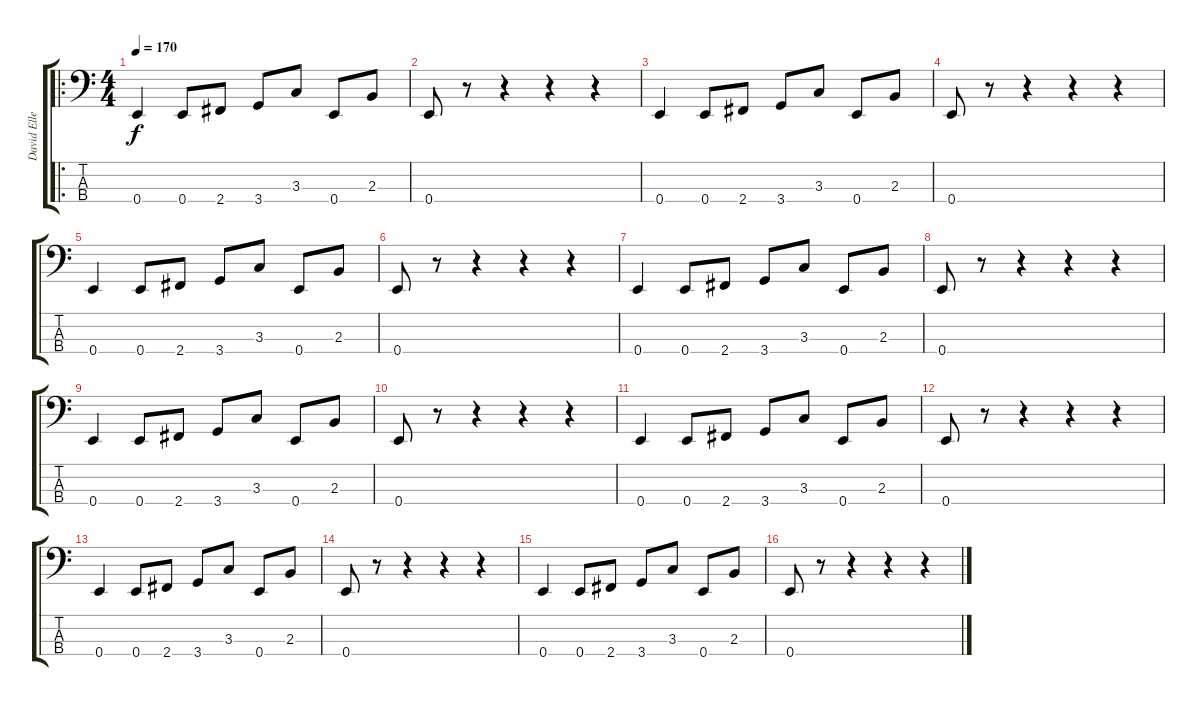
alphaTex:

\track ("David Elleffson (Bass)" "David Elle") {instrument electricbassfinger}
\staff {score tabs}
\tuning (G2 D2 A1 E1) {hide}
\ro
\ts (4 4)
\tempo 170
\clef f4
\ks c
0.4.4{dy f instrument electricbassfinger} 0.4.8 2.4.8 3.4.8 3.3.8 0.4.8 2.3.8 |
0.4.8 r.8 r.4 r.4 r.4 |
0.4.4 0.4.8 2.4.8 3.4.8 3.3.8 0.4.8 2.3.8 |
0.4.8 r.8 r.4 r.4 r.4 |
0.4.4 0.4.8 2.4.8 3.4.8 3.3.8 0.4.8 2.3.8 |
0.4.8 r.8 r.4 r.4 r.4 |
0.4.4 0.4.8 2.4.8 3.4.8 3.3.8 0.4.8 2.3.8 |
0.4.8 r.8 r.4 r.4 r.4 |
0.4.4 0.4.8 2.4.8 3.4.8 3.3.8 0.4.8 2.3.8 |
0.4.8 r.8 r.4 r.4 r.4 |
0.4.4 0.4.8 2.4.8 3.4.8 3.3.8 0.4.8 2.3.8 |
0.4.8 r.8 r.4 r.4 r.4 |
0.4.4 0.4.8 2.4.8 3.4.8 3.3.8 0.4.8 2.3.8 |
0.4.8 r.8 r.4 r.4 r.4 |
0.4.4 0.4.8 2.4.8 3.4.8 3.3.8 0.4.8 2.3.8 |
0.4.8 r.8 r.4 r.4 r.4
